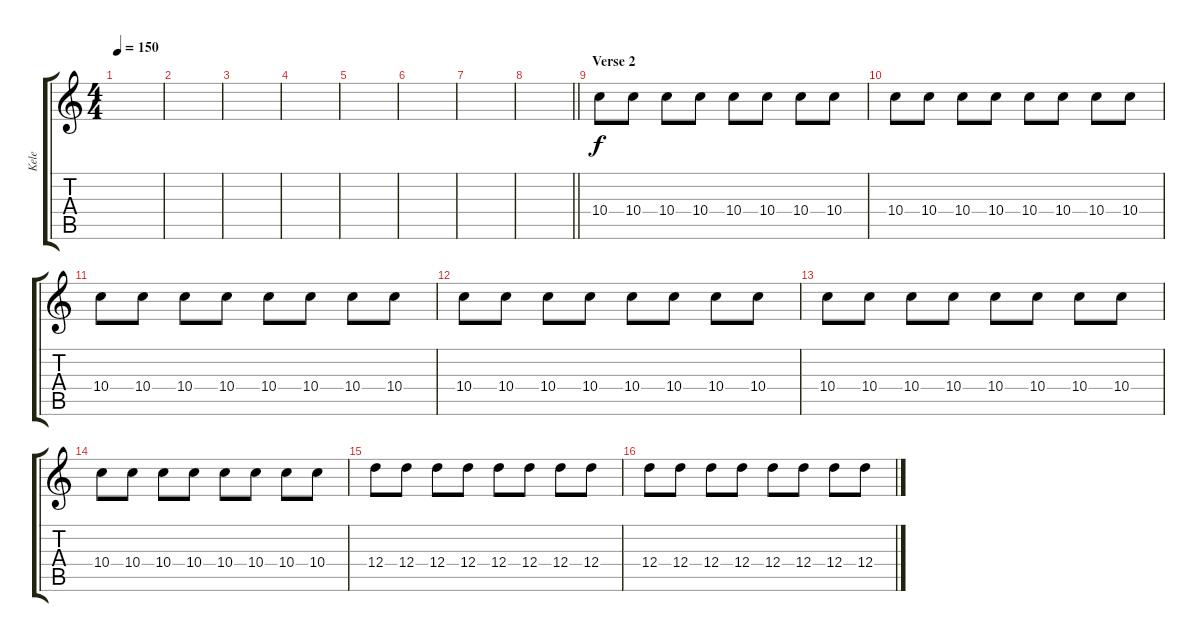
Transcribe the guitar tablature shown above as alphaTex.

\track ("Kele" "Kele") {instrument overdrivenguitar}
\staff {score tabs}
\tuning (E4 B3 G3 D3 A2 E2) {hide}
\ts (4 4)
\tempo 150
\clef g2
\ks c
|
|
|
|
|
|
|
\barLineRight lightlight
|
\section ("" "Verse 2")
10.4.8 10.4.8 10.4.8 10.4.8 10.4.8 10.4.8 10.4.8 10.4.8 |
10.4.8 10.4.8 10.4.8 10.4.8 10.4.8 10.4.8 10.4.8 10.4.8 |
10.4.8 10.4.8 10.4.8 10.4.8 10.4.8 10.4.8 10.4.8 10.4.8 |
10.4.8 10.4.8 10.4.8 10.4.8 10.4.8 10.4.8 10.4.8 10.4.8 |
10.4.8 10.4.8 10.4.8 10.4.8 10.4.8 10.4.8 10.4.8 10.4.8 |
10.4.8 10.4.8 10.4.8 10.4.8 10.4.8 10.4.8 10.4.8 10.4.8 |
12.4.8 12.4.8 12.4.8 12.4.8 12.4.8 12.4.8 12.4.8 12.4.8 |
12.4.8 12.4.8 12.4.8 12.4.8 12.4.8 12.4.8 12.4.8 12.4.8
